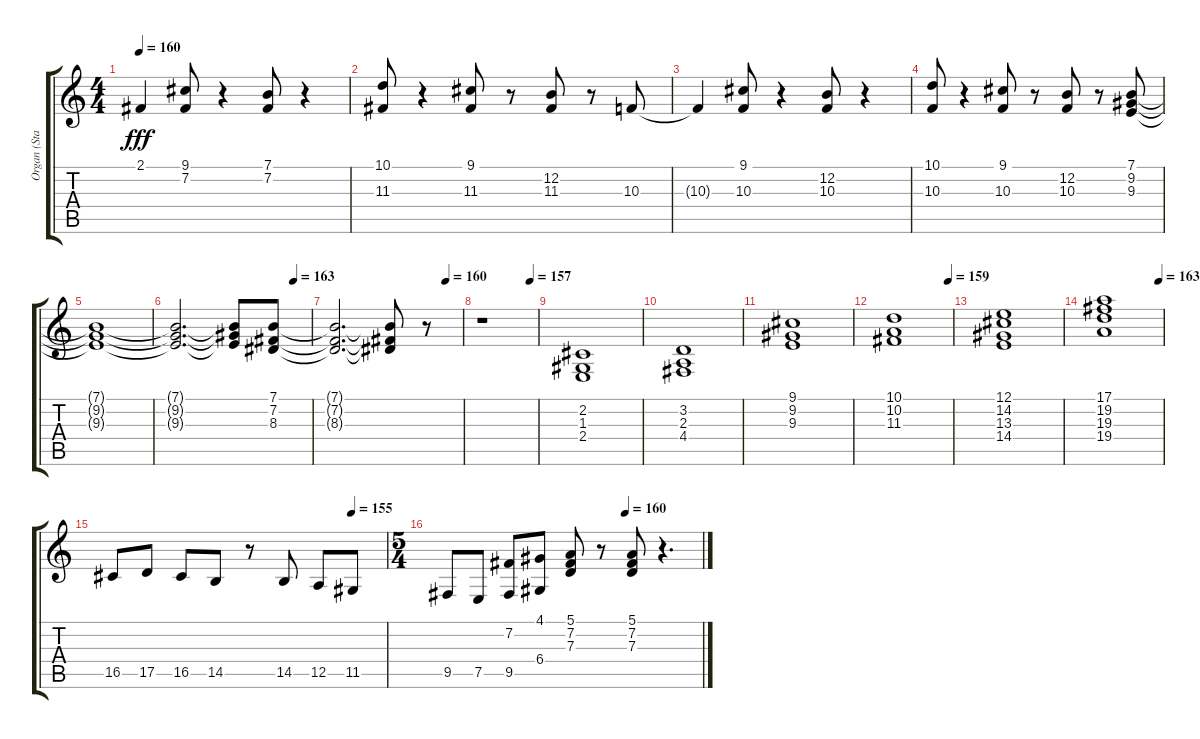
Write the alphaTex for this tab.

\track ("Organ (Staff 1)" "Organ (Sta") {instrument drawbarorgan}
\staff {score tabs}
\tuning (E4 B3 G3 D3 A2 E2) {hide}
\ts (4 4)
\tempo 160
\clef g2
\ks c
2.1{t}.4{dy fff} (9.1 7.2).8 r.4 (7.1 7.2).8 r.4 |
(10.1 11.3).8 r.4 (9.1 11.3).8 r.8 (12.2 11.3).8 r.8 10.3.8 |
10.3{t}.4 (9.1 10.3).8 r.4 (12.2 10.3).8 r.4 |
(10.1 10.3).8 r.4 (9.1 10.3).8 r.8 (12.2 10.3).8 r.8 (7.1 9.2 9.3).8 |
(7.1{t} 9.2{t} 9.3{t}).1 |
\tempo (163 0.875)
(7.1{t} 9.2{t} 9.3{t}).2{d} (7.1{t} 9.2{t} 9.3{t}).8 (7.1 7.2 8.3).8 |
\tempo (160 0.875)
(7.1{t} 7.2{t} 8.3{t}).2{d} (7.1{t} 7.2{t} 8.3{t}).8 r.8 |
\tempo (157 0.875)
r.1 |
(2.2 1.3 2.4).1 |
(3.2 2.3 4.4).1 |
(9.1 9.2 9.3).1 |
\tempo (159 0.9375)
(10.1 10.2 11.3).1 |
(12.1 14.2 13.3 14.4).1 |
\tempo (163 0.9375)
(17.1 19.2 19.3 19.4).1 |
\tempo (155 0.875)
16.5.8 17.5.8 16.5.8 14.5.8 r.8 14.5.8 12.5.8 11.5.8 |
\ts (5 4)
\tempo (160 0.7)
9.5.8 7.5.8 (7.2 9.5).8 (4.1 6.4).8 (5.1 7.2 7.3).8 r.8 (5.1 7.2 7.3).8 r.4{d}
